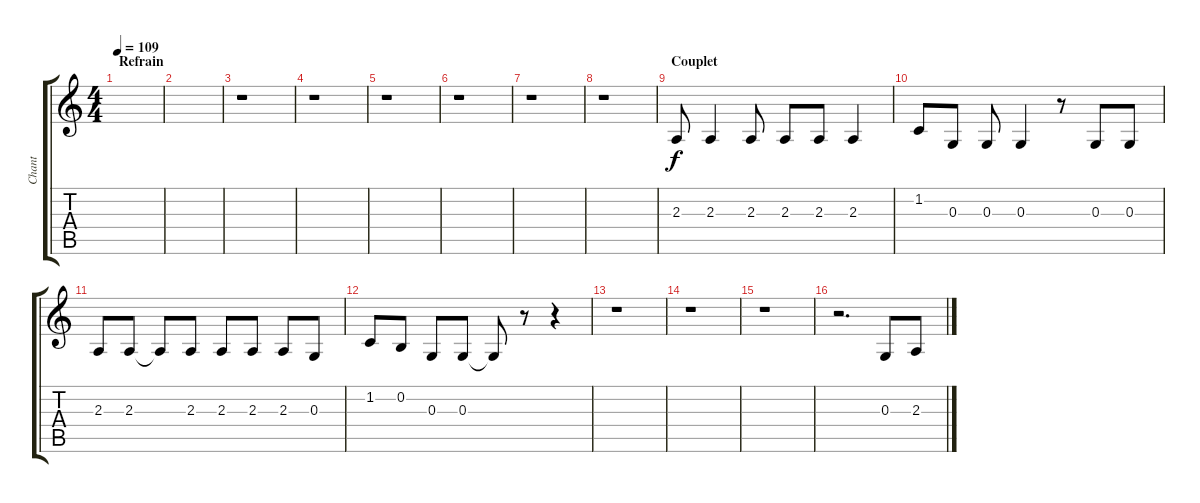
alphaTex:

\track ("Chant" "Chant") {instrument lead6voice}
\staff {score tabs}
\tuning (E4 B3 G3 D3 A2 E2) {hide}
\ts (4 4)
\section ("" "Refrain")
\tempo 109
\clef g2
\ks c
|
|
r.1 |
r.1 |
r.1 |
r.1 |
r.1 |
r.1 |
\section ("" "Couplet")
2.3.8{dy f} 2.3.4 2.3.8 2.3.8 2.3.8 2.3.4 |
1.2.8 0.3.8 0.3.8 0.3.4 r.8 0.3.8 0.3.8 |
2.3.8 2.3.8 2.3{t}.8 2.3.8 2.3.8 2.3.8 2.3.8 0.3.8 |
1.2.8 0.2.8 0.3.8 0.3.8 0.3{t}.8 r.8 r.4 |
r.1 |
r.1 |
r.1 |
r.2{d} 0.3.8 2.3.8
